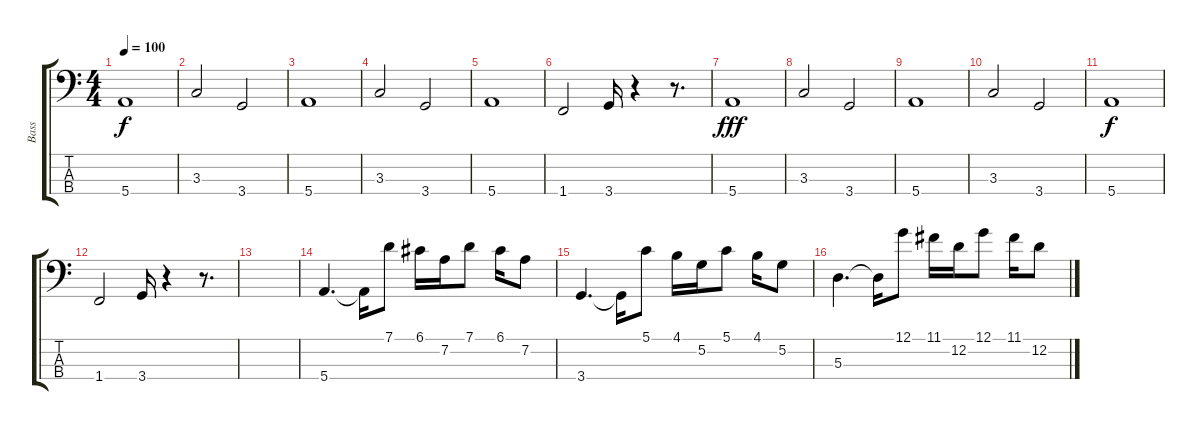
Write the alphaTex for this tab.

\track ("Bass" "Bass") {instrument electricbassfinger}
\staff {score tabs}
\tuning (G2 D2 A1 E1) {hide}
\ts (4 4)
\tempo 100
\clef f4
\ks c
5.4.1{dy f} |
3.3.2 3.4.2 |
5.4.1 |
3.3.2 3.4.2 |
5.4.1 |
1.4.2 3.4.16 r.4 r.8{d} |
5.4.1{dy fff} |
3.3.2 3.4.2 |
5.4.1 |
3.3.2 3.4.2 |
5.4.1{dy f} |
1.4.2 3.4.16 r.4 r.8{d} |
|
5.4.4{d} 5.4{t}.16 7.1.8 6.1.16 7.2.16 7.1.8 6.1.16 7.2.8 |
3.4.4{d} 3.4{t}.16 5.1.8 4.1.16 5.2.16 5.1.8 4.1.16 5.2.8 |
5.3.4{d} 5.3{t}.16 12.1.8 11.1.16 12.2.16 12.1.8 11.1.16 12.2.8
